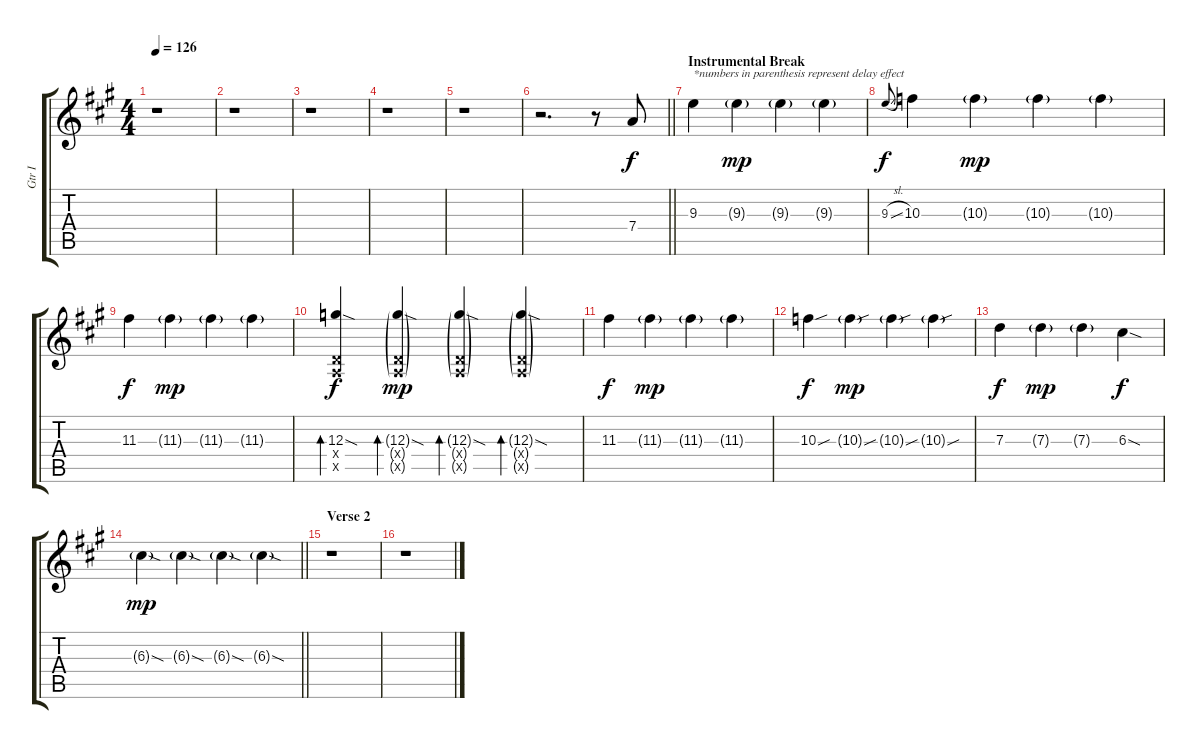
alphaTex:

\track ("Gtr I" "Gtr I") {instrument electricguitarjazz}
\staff {score tabs}
\tuning (E4 B3 G3 D3 A2 E2) {hide}
\ts (4 4)
\tempo 126
\clef g2
\ks a
r.1{dy f} |
r.1 |
r.1 |
r.1 |
r.1 |
\barLineRight lightlight
r.2{d} r.8 7.4.8 |
\section ("" "Instrumental Break")
9.3.4{txt "*numbers in parenthesis represent delay effect"} 9.3{g}.4{dy mp} 9.3{g}.4 9.3{g}.4 |
9.3{sl}.8{gr onbeat dy f} 10.3.4 10.3{g}.4{dy mp} 10.3{g}.4 10.3{g}.4 |
11.3.4{dy f} 11.3{g}.4{dy mp} 11.3{g}.4 11.3{g}.4 |
(12.3{sod} 0.4{x} 0.5{x}).4{bd 60 dy f} (12.3{sod g} 0.4{g x} 0.5{g x}).4{bd 60 dy mp} (12.3{sod g} 0.4{g x} 0.5{g x}).4{bd 60} (12.3{sod g} 0.4{g x} 0.5{g x}).4{bd 60} |
11.3.4{dy f} 11.3{g}.4{dy mp} 11.3{g}.4 11.3{g}.4 |
10.3{sou}.4{dy f} 10.3{sou g}.4{dy mp} 10.3{sou g}.4 10.3{sou g}.4 |
7.3.4{dy f} 7.3{g}.4{dy mp} 7.3{g}.4 6.3{sod}.4{dy f} |
\barLineRight lightlight
6.3{sod g}.4{dy mp} 6.3{sod g}.4 6.3{sod g}.4 6.3{sod g}.4 |
\section ("" "Verse 2")
r.1 |
r.1
